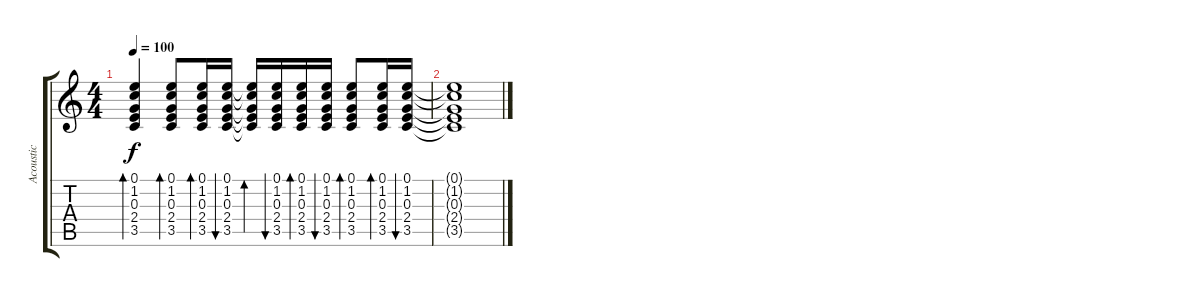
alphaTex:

\track ("Acoustic   Guitar" "Acoustic  ") {instrument acousticguitarsteel}
\staff {score tabs}
\tuning (E4 B3 G3 D3 A2 E2) {hide}
\ts (4 4)
\tempo 100
\clef g2
\ks c
(0.1 1.2 0.3 2.4 3.5).4{bd 30 dy f} (0.1 1.2 0.3 2.4 3.5).8{bd 30} (0.1 1.2 0.3 2.4 3.5).16{bd 30} (0.1 1.2 0.3 2.4 3.5).16{bu 30} (0.1{t} 1.2{t} 0.3{t} 2.4{t} 3.5{t}).16{bd 30} (0.1 1.2 0.3 2.4 3.5).16{bu 30} (0.1 1.2 0.3 2.4 3.5).16{bd 30} (0.1 1.2 0.3 2.4 3.5).16{bu 30} (0.1 1.2 0.3 2.4 3.5).8{bd 30} (0.1 1.2 0.3 2.4 3.5).16{bd 30} (0.1 1.2 0.3 2.4 3.5).16{bu 30} |
(0.1{t} 1.2{t} 0.3{t} 2.4{t} 3.5{t}).1
